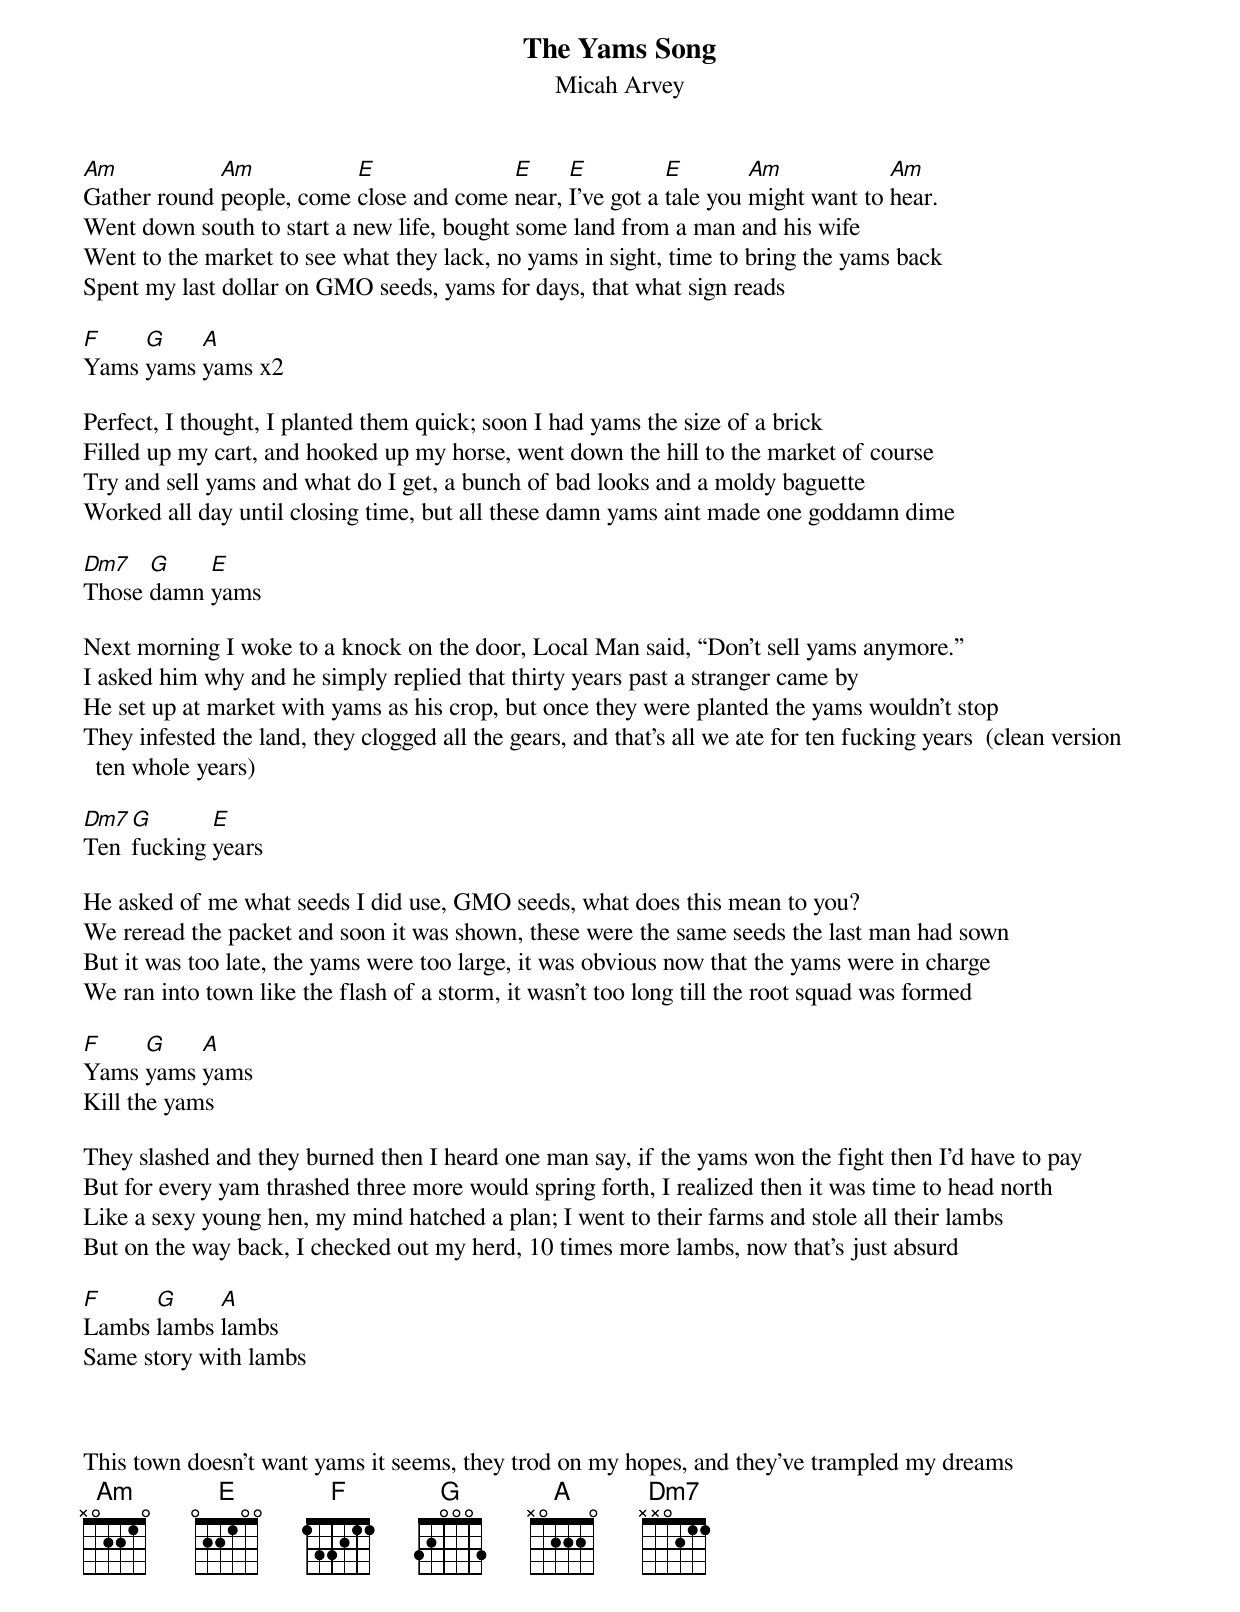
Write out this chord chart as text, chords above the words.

The Yams Song
Micah Arvey

Am           Am           E              E     E          E        Am            Am
Gather round people, come close and come near, I’ve got a tale you might want to hear.
Went down south to start a new life, bought some land from a man and his wife
Went to the market to see what they lack, no yams in sight, time to bring the yams back
Spent my last dollar on GMO seeds, yams for days, that what sign reads

F    G    A
Yams yams yams x2

Perfect, I thought, I planted them quick; soon I had yams the size of a brick
Filled up my cart, and hooked up my horse, went down the hill to the market of course
Try and sell yams and what do I get, a bunch of bad looks and a moldy baguette
Worked all day until closing time, but all these damn yams aint made one goddamn dime

Dm7   G    E
Those damn yams

Next morning I woke to a knock on the door, Local Man said, “Don’t sell yams anymore.”
I asked him why and he simply replied that thirty years past a stranger came by
He set up at market with yams as his crop, but once they were planted the yams wouldn’t stop
They infested the land, they clogged all the gears, and that’s all we ate for ten fucking years  (clean version ten whole years)

Dm7 G       E
Ten fucking years

He asked of me what seeds I did use, GMO seeds, what does this mean to you?
We reread the packet and soon it was shown, these were the same seeds the last man had sown
But it was too late, the yams were too large, it was obvious now that the yams were in charge
We ran into town like the flash of a storm, it wasn’t too long till the root squad was formed

F    G    A
Yams yams yams
Kill the yams

They slashed and they burned then I heard one man say, if the yams won the fight then I’d have to pay
But for every yam thrashed three more would spring forth, I realized then it was time to head north
Like a sexy young hen, my mind hatched a plan; I went to their farms and stole all their lambs
But on the way back, I checked out my herd, 10 times more lambs, now that’s just absurd

F     G     A
Lambs lambs lambs
Same story with lambs



This town doesn’t want yams it seems, they trod on my hopes, and they’ve trampled my dreams
